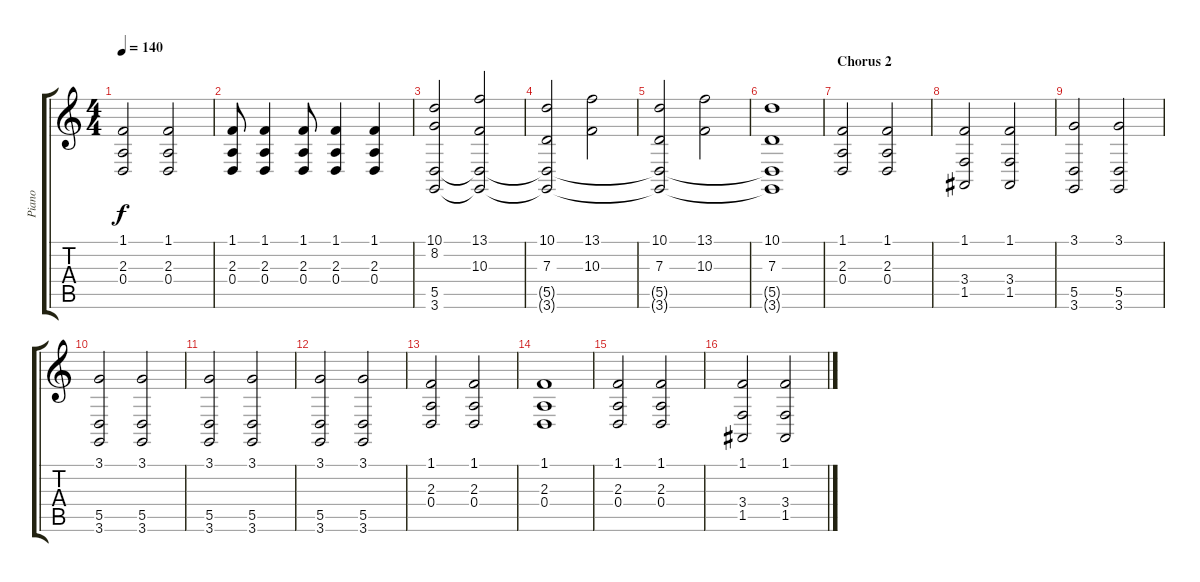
\track ("Piano" "Piano") {instrument acousticgrandpiano}
\staff {score tabs}
\tuning (E4 B3 G3 D3 A2 E2) {hide}
\ts (4 4)
\tempo 140
\clef g2
\ks c
(1.1 2.3 0.4).2{dy f} (1.1 2.3 0.4).2 |
(1.1 2.3 0.4).8 (1.1 2.3 0.4).4 (1.1 2.3 0.4).8 (1.1 2.3 0.4).4 (1.1 2.3 0.4).4 |
(10.1 8.2 5.5 3.6).2 (13.1 10.3 5.5{t} 3.6{t}).2 |
(10.1 7.3 5.5{t} 3.6{t}).2 (13.1 10.3).2 |
(10.1 7.3 5.5{t} 3.6{t}).2 (13.1 10.3).2 |
(10.1 7.3 5.5{t} 3.6{t}).1 |
\section ("" "Chorus 2")
(1.1 2.3 0.4).2 (1.1 2.3 0.4).2 |
(1.1 3.4 1.5).2 (1.1 3.4 1.5).2 |
(3.1 5.5 3.6).2 (3.1 5.5 3.6).2 |
(3.1 5.5 3.6).2 (3.1 5.5 3.6).2 |
(3.1 5.5 3.6).2 (3.1 5.5 3.6).2 |
(3.1 5.5 3.6).2 (3.1 5.5 3.6).2 |
(1.1 2.3 0.4).2 (1.1 2.3 0.4).2 |
(1.1 2.3 0.4).1 |
(1.1 2.3 0.4).2 (1.1 2.3 0.4).2 |
(1.1 3.4 1.5).2 (1.1 3.4 1.5).2
